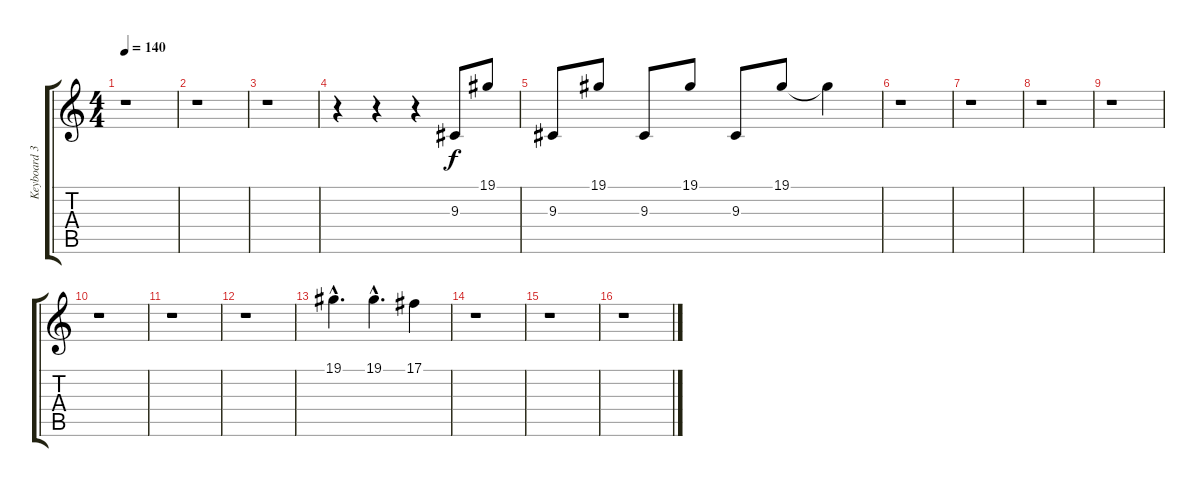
\track ("Keyboard 3" "Keyboard 3") {instrument acousticgrandpiano}
\staff {score tabs}
\tuning (Db4 Ab3 E3 B2 Gb2 Db2) {hide}
\ts (4 4)
\tempo 140
\clef g2
\ks c
r.1{dy f} |
r.1 |
r.1 |
r.4 r.4 r.4 9.3.8{volume 16 instrument acousticgrandpiano} 19.1.8{volume 16} |
9.3.8{volume 10} 19.1.8{volume 12} 9.3.8{volume 6} 19.1.8{volume 8} 9.3.8{volume 4} 19.1.8{volume 6} 19.1{t}.4{volume 2} |
r.1 |
r.1 |
r.1 |
r.1 |
r.1 |
r.1 |
r.1 |
19.1{hac}.4{d} 19.1{hac}.4{d} 17.1.4 |
r.1 |
r.1 |
r.1
